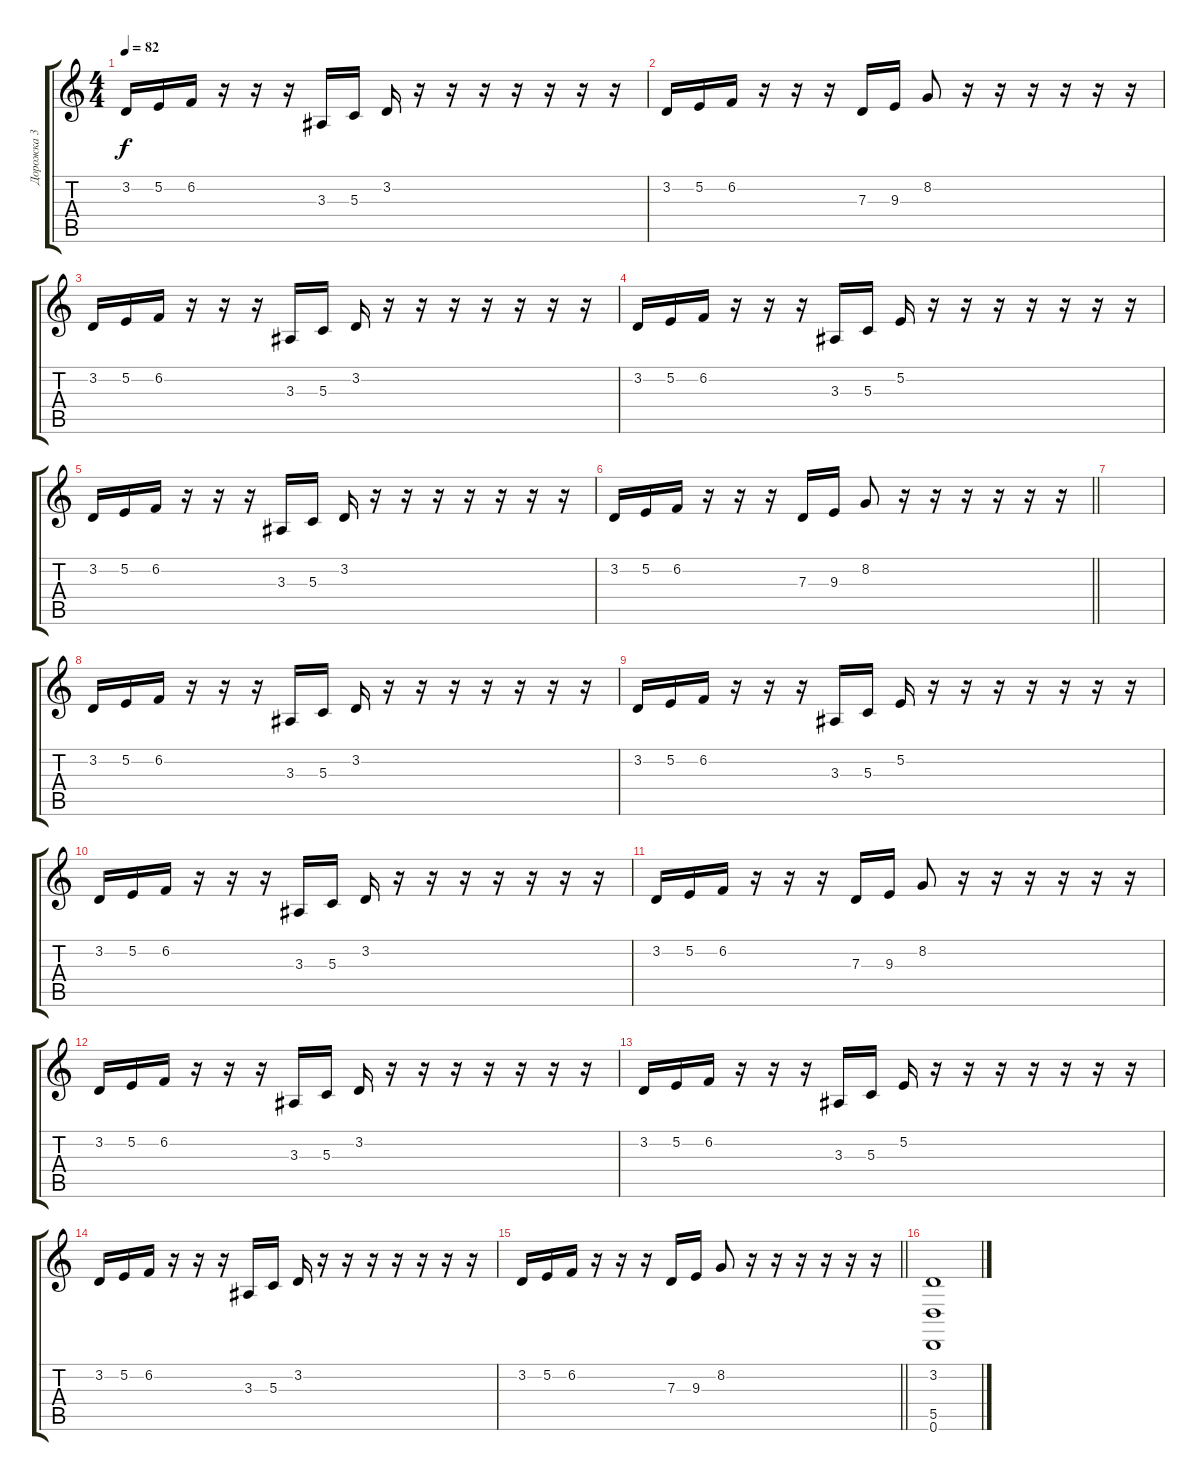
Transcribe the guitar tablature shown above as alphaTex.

\track ("Дорожка 3" "Дорожка 3") {instrument stringensemble1}
\staff {score tabs}
\tuning (E4 B3 G3 D3 A2 D2) {hide}
\ts (4 4)
\tempo 82
\clef g2
\ks c
3.2.16{dy f} 5.2.16 6.2.16 r.16 r.16 r.16 3.3.16 5.3.16 3.2.16 r.16 r.16 r.16 r.16 r.16 r.16 r.16 |
3.2.16 5.2.16 6.2.16 r.16 r.16 r.16 7.3.16 9.3.16 8.2.8 r.16 r.16 r.16 r.16 r.16 r.16 |
3.2.16 5.2.16 6.2.16 r.16 r.16 r.16 3.3.16 5.3.16 3.2.16 r.16 r.16 r.16 r.16 r.16 r.16 r.16 |
3.2.16 5.2.16 6.2.16 r.16 r.16 r.16 3.3.16 5.3.16 5.2.16 r.16 r.16 r.16 r.16 r.16 r.16 r.16 |
3.2.16 5.2.16 6.2.16 r.16 r.16 r.16 3.3.16 5.3.16 3.2.16 r.16 r.16 r.16 r.16 r.16 r.16 r.16 |
\barLineRight lightlight
3.2.16 5.2.16 6.2.16 r.16 r.16 r.16 7.3.16 9.3.16 8.2.8 r.16 r.16 r.16 r.16 r.16 r.16 |
|
3.2.16{volume 13} 5.2.16 6.2.16 r.16 r.16 r.16 3.3.16 5.3.16 3.2.16 r.16 r.16 r.16 r.16 r.16 r.16 r.16 |
3.2.16 5.2.16 6.2.16 r.16 r.16 r.16 3.3.16 5.3.16 5.2.16 r.16 r.16 r.16 r.16 r.16 r.16 r.16 |
3.2.16 5.2.16 6.2.16 r.16 r.16 r.16 3.3.16 5.3.16 3.2.16 r.16 r.16 r.16 r.16 r.16 r.16 r.16 |
3.2.16 5.2.16 6.2.16 r.16 r.16 r.16 7.3.16 9.3.16 8.2.8 r.16 r.16 r.16 r.16 r.16 r.16 |
3.2.16 5.2.16 6.2.16 r.16 r.16 r.16 3.3.16 5.3.16 3.2.16 r.16 r.16 r.16 r.16 r.16 r.16 r.16 |
3.2.16 5.2.16 6.2.16 r.16 r.16 r.16 3.3.16 5.3.16 5.2.16 r.16 r.16 r.16 r.16 r.16 r.16 r.16 |
3.2.16 5.2.16 6.2.16 r.16 r.16 r.16 3.3.16 5.3.16 3.2.16 r.16 r.16 r.16 r.16 r.16 r.16 r.16 |
\barLineRight lightlight
3.2.16 5.2.16 6.2.16 r.16 r.16 r.16 7.3.16 9.3.16 8.2.8 r.16 r.16 r.16 r.16 r.16 r.16 |
(3.2 5.5 0.6).1{volume 0}
